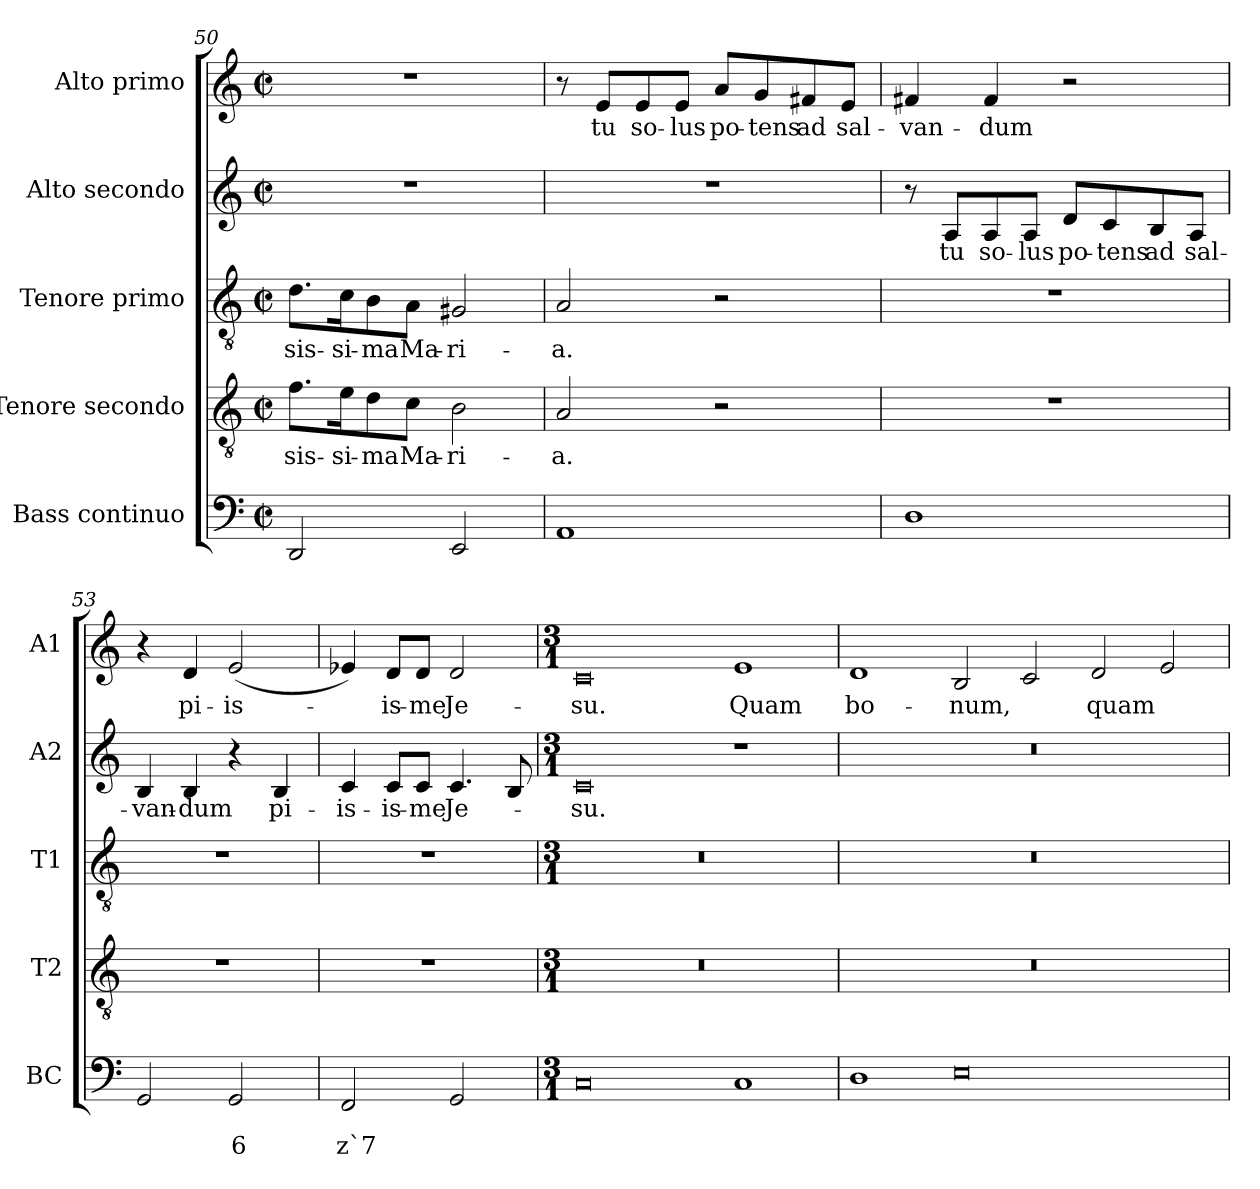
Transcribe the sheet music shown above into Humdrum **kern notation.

**kern	**text	**text	**kern	**text	**kern	**text	**kern	**text	**kern	**text
*part5	*part5	*part5	*part4	*part4	*part3	*part3	*part2	*part2	*part1	*part1
*staff5	*staff5	*staff5	*staff4	*staff4	*staff3	*staff3	*staff2	*staff2	*staff1	*staff1
*I"Bass continuo	*	*	*I"Tenore secondo	*	*I"Tenore primo	*	*I"Alto secondo	*	*I"Alto primo	*
*I'BC	*	*	*I'T2	*	*I'T1	*	*I'A2	*	*I'A1	*
!!LO:LB:g=z
*clefF4	*	*	*clefGv2	*	*clefGv2	*	*clefG2	*	*clefG2	*
*k[]	*	*	*k[]	*	*k[]	*	*k[]	*	*k[]	*
*C:	*	*	*C:	*	*C:	*	*C:	*	*C:	*
*M2/2	*	*	*M2/2	*	*M2/2	*	*M2/2	*	*M2/2	*
*met(c|)	*	*	*met(c|)	*	*met(c|)	*	*met(c|)	*	*met(c|)	*
=50	=50	=50	=50	=50	=50	=50	=50	=50	=50	=50
!	!	!	!	!LO:LY:b	!	!	!	!	!	!
!	!	!	!	!	!	!LO:LY:b	!	!	!	!
2DD/	.	.	8.f\L	-sis-	8.d\L	-sis-	1r	.	1r	.
!	!	!	!	!LO:LY:b	!	!	!	!	!	!
!	!	!	!	!	!	!LO:LY:b	!	!	!	!
.	.	.	16e\K	-si-	16c\K	-si-	.	.	.	.
!	!	!	!	!LO:LY:b	!	!	!	!	!	!
!	!	!	!	!	!	!LO:LY:b	!	!	!	!
.	.	.	8d\	-ma	8B\	-ma	.	.	.	.
!	!	!	!	!LO:LY:b	!	!	!	!	!	!
!	!	!	!	!	!	!LO:LY:b	!	!	!	!
.	.	.	8c\J	Ma-	8A\J	Ma-	.	.	.	.
!	!	!	!	!LO:LY:b	!	!	!	!	!	!
!	!	!	!	!	!	!LO:LY:b	!	!	!	!
2EE/	.	.	2B\	-ri-	2G#X/	-ri-	.	.	.	.
=51	=51	=51	=51	=51	=51	=51	=51	=51	=51	=51
!	!	!	!	!LO:LY:b	!	!	!	!	!	!
!	!	!	!	!	!	!LO:LY:b	!	!	!	!
1AA	.	.	2A/	-a.	2A/	-a.	1r	.	8r	.
!	!	!	!	!	!	!	!	!	!	!LO:LY:b
.	.	.	.	.	.	.	.	.	8e/L	tu
!	!	!	!	!	!	!	!	!	!	!LO:LY:b
.	.	.	.	.	.	.	.	.	8e/	so-
!	!	!	!	!	!	!	!	!	!	!LO:LY:b
.	.	.	.	.	.	.	.	.	8e/J	-lus
!	!	!	!	!	!	!	!	!	!	!LO:LY:b
.	.	.	2r	.	2r	.	.	.	8a/L	po-
!	!	!	!	!	!	!	!	!	!	!LO:LY:b
.	.	.	.	.	.	.	.	.	8g/	-tens
!	!	!	!	!	!	!	!	!	!	!LO:LY:b
.	.	.	.	.	.	.	.	.	8f#X/	ad
!	!	!	!	!	!	!	!	!	!	!LO:LY:b
.	.	.	.	.	.	.	.	.	8e/J	sal-
=52	=52	=52	=52	=52	=52	=52	=52	=52	=52	=52
!	!	!	!	!	!	!	!	!	!	!LO:LY:b
1D	.	.	1r	.	1r	.	8r	.	4f#X/	-van-
!	!	!	!	!	!	!	!	!LO:LY:b	!	!
.	.	.	.	.	.	.	8A/L	tu	.	.
!	!	!	!	!	!	!	!	!LO:LY:b	!	!
!	!	!	!	!	!	!	!	!	!	!LO:LY:b
.	.	.	.	.	.	.	8A/	so-	4f#/	-dum
!	!	!	!	!	!	!	!	!LO:LY:b	!	!
.	.	.	.	.	.	.	8A/J	-lus	.	.
!	!	!	!	!	!	!	!	!LO:LY:b	!	!
.	.	.	.	.	.	.	8d/L	po-	2r	.
!	!	!	!	!	!	!	!	!LO:LY:b	!	!
.	.	.	.	.	.	.	8c/	-tens	.	.
!	!	!	!	!	!	!	!	!LO:LY:b	!	!
.	.	.	.	.	.	.	8B/	ad	.	.
!	!	!	!	!	!	!	!	!LO:LY:b	!	!
.	.	.	.	.	.	.	8A/J	sal-	.	.
=53	=53	=53	=53	=53	=53	=53	=53	=53	=53	=53
!	!	!	!	!	!	!	!	!LO:LY:b	!	!
2GG/	.	.	1r	.	1r	.	4B/	-van-	4r	.
!	!	!	!	!	!	!	!	!LO:LY:b	!	!
!	!	!	!	!	!	!	!	!	!	!LO:LY:b
.	.	.	.	.	.	.	4B/	-dum	4d/	pi-
!	!	!LO:LY:b	!	!	!	!	!	!	!	!
!	!	!	!	!	!	!	!	!	!	!LO:LY:b
2GG/	.	6	.	.	.	.	4r	.	(<2e/	-is-
!	!	!	!	!	!	!	!	!LO:LY:b	!	!
.	.	.	.	.	.	.	4B/	pi-	.	.
=54	=54	=54	=54	=54	=54	=54	=54	=54	=54	=54
!	!	!LO:LY:b	!	!	!	!	!	!	!	!
!	!	!	!	!	!	!	!	!LO:LY:b	!	!
2FF/	.	z`7	1r	.	1r	.	4c/	-is-	4e-X/)	.
!	!	!	!	!	!	!	!	!LO:LY:b	!	!
!	!	!	!	!	!	!	!	!	!	!LO:LY:b
.	.	.	.	.	.	.	8c/L	-is-	8d/L	-is-
!	!	!	!	!	!	!	!	!LO:LY:b	!	!
!	!	!	!	!	!	!	!	!	!	!LO:LY:b
.	.	.	.	.	.	.	8c/J	-me	8d/J	-me
!	!	!	!	!	!	!	!	!LO:LY:b	!	!
!	!	!	!	!	!	!	!	!	!	!LO:LY:b
2GG/	.	.	.	.	.	.	4.c/	Je-	2d/	Je-
.	.	.	.	.	.	.	8B/	.	.	.
!!LO:LB:g=z
=55	=55	=55	=55	=55	=55	=55	=55	=55	=55	=55
*M3/1	*	*	*M3/1	*	*M3/1	*	*M3/1	*	*M3/1	*
!	!	!	!	!	!	!	!	!LO:LY:b	!	!
!	!	!	!	!	!	!	!	!	!	!LO:LY:b
0C	.	.	0.r	.	0.r	.	0c	-su.	0c	-su.
!	!	!	!	!	!	!	!	!	!	!LO:LY:b
1C	.	.	.	.	.	.	1r	.	1e	Quam
=56	=56	=56	=56	=56	=56	=56	=56	=56	=56	=56
!	!	!	!	!	!	!	!	!	!	!LO:LY:b
1D	.	.	0.r	.	0.r	.	0.r	.	1d	bo-
!	!	!	!	!	!	!	!	!	!	!LO:LY:b
0E	.	.	.	.	.	.	.	.	2B/	-num,
.	.	.	.	.	.	.	.	.	2c/	.
!	!	!	!	!	!	!	!	!	!	!LO:LY:b
.	.	.	.	.	.	.	.	.	2d/	quam
.	.	.	.	.	.	.	.	.	2e/	.
=	=	=	=	=	=	=	=	=	=	=
*-	*-	*-	*-	*-	*-	*-	*-	*-	*-	*-
